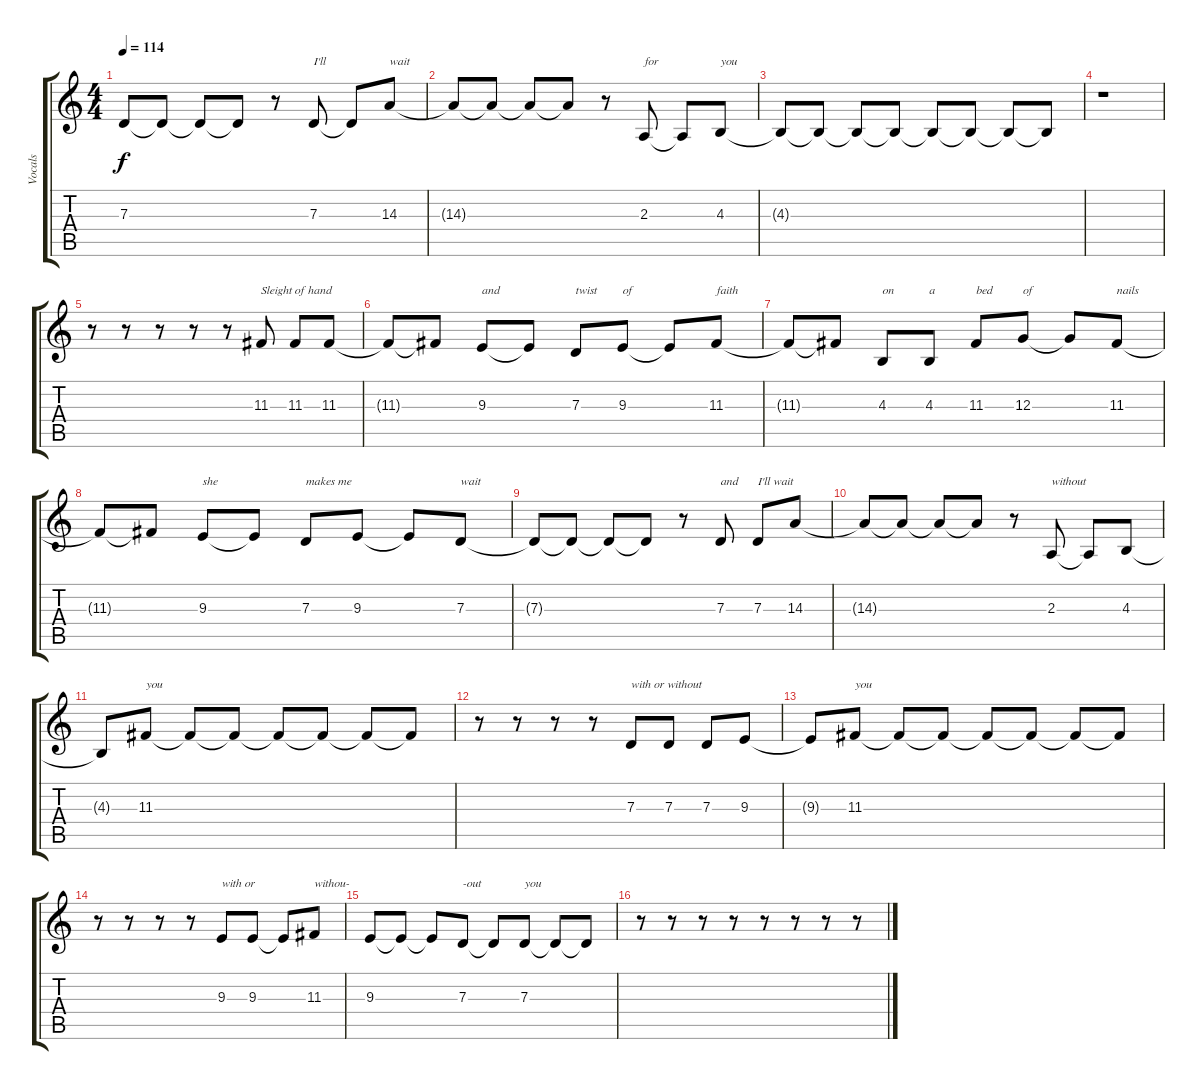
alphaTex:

\track ("Vocals" "Vocals") {instrument altosax}
\staff {score tabs}
\tuning (E4 B3 G3 D3 A2 E2) {hide}
\ts (4 4)
\tempo 114
\clef g2
\ks c
7.3{t}.8{dy f} 7.3{t}.8 7.3{t}.8 7.3{t}.8 r.8 7.3.8{txt "I'll"} 7.3{t}.8 14.3.8{txt "wait"} |
14.3{t}.8 14.3{t}.8 14.3{t}.8 14.3{t}.8 r.8 2.3.8{txt "for"} 2.3{t}.8 4.3.8{txt "you"} |
4.3{t}.8 4.3{t}.8 4.3{t}.8 4.3{t}.8 4.3{t}.8 4.3{t}.8 4.3{t}.8 4.3{t}.8 |
r.1 |
r.8 r.8 r.8 r.8 r.8 11.3.8{txt "Sleight of hand"} 11.3.8 11.3.8 |
11.3{t}.8 11.3{t}.8 9.3.8{txt "and"} 9.3{t}.8 7.3.8{txt "twist"} 9.3.8{txt "of"} 9.3{t}.8 11.3.8{txt "faith"} |
11.3{t}.8 11.3{t}.8 4.3.8{txt "on"} 4.3.8{txt "a"} 11.3.8{txt "bed"} 12.3.8{txt "of"} 12.3{t}.8 11.3.8{txt "nails"} |
11.3{t}.8 11.3{t}.8 9.3.8{txt "she"} 9.3{t}.8 7.3.8{txt "makes me"} 9.3.8 9.3{t}.8 7.3.8{txt "wait"} |
7.3{t}.8 7.3{t}.8 7.3{t}.8 7.3{t}.8 r.8 7.3.8{txt "and"} 7.3.8{txt "I'll wait"} 14.3.8 |
14.3{t}.8 14.3{t}.8 14.3{t}.8 14.3{t}.8 r.8 2.3.8{txt "without"} 2.3{t}.8 4.3.8 |
4.3{t}.8 11.3.8{txt "you"} 11.3{t}.8 11.3{t}.8 11.3{t}.8 11.3{t}.8 11.3{t}.8 11.3{t}.8 |
r.8 r.8 r.8 r.8 7.3.8{txt "with or without"} 7.3.8 7.3.8 9.3.8 |
9.3{t}.8 11.3.8{txt "you"} 11.3{t}.8 11.3{t}.8 11.3{t}.8 11.3{t}.8 11.3{t}.8 11.3{t}.8 |
r.8 r.8 r.8 r.8 9.3.8{txt "with or"} 9.3.8 9.3{t}.8 11.3.8{txt "withou-"} |
9.3.8 9.3{t}.8 9.3{t}.8 7.3.8{txt "-out"} 7.3{t}.8 7.3.8{txt "you"} 7.3{t}.8 7.3{t}.8 |
r.8 r.8 r.8 r.8 r.8 r.8 r.8 r.8
